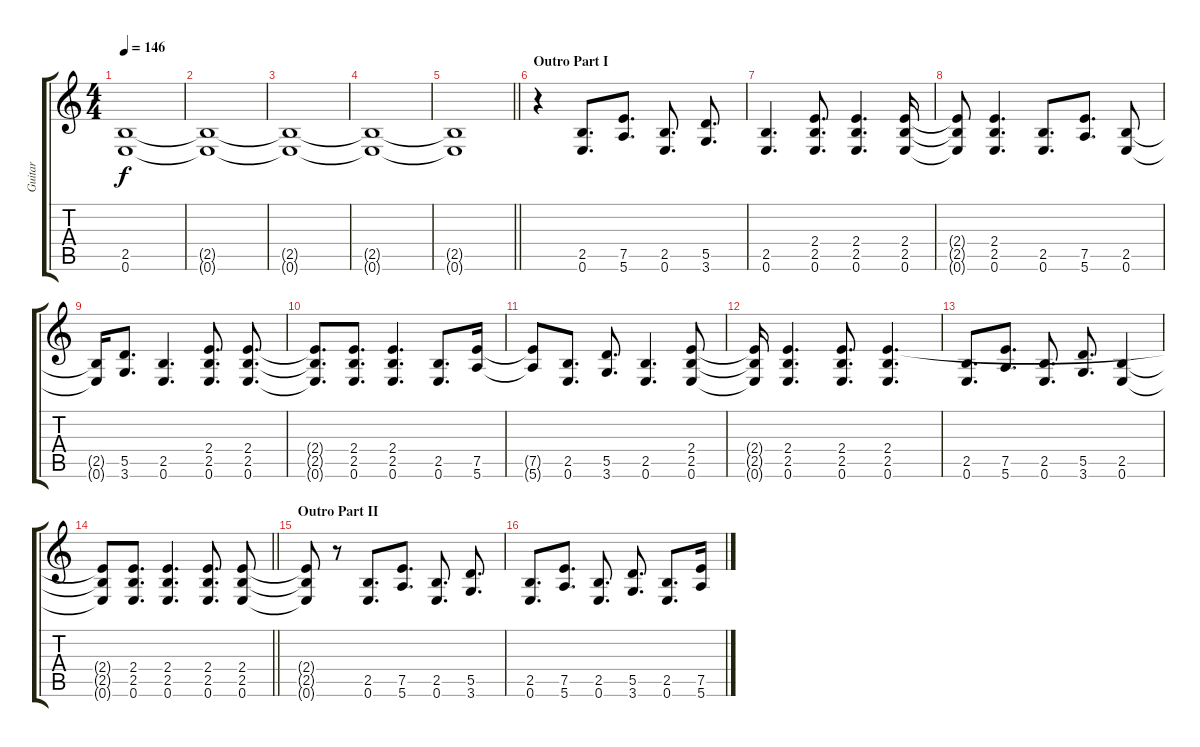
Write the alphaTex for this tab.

\track ("Guitar" "Guitar") {instrument distortionguitar}
\staff {score tabs}
\tuning (E4 B3 G3 D3 A2 E2) {hide}
\ts (4 4)
\tempo 146
\clef g2
\ks c
(2.5{t} 0.6{t}).1{dy f volume 4} |
(2.5{t} 0.6{t}).1 |
(2.5{t} 0.6{t}).1{volume 1} |
(2.5{t} 0.6{t}).1 |
\barLineRight lightlight
(2.5{t} 0.6{t}).1{volume 0} |
\section ("" "Outro Part I")
r.4{volume 12} (2.5 0.6).8{d} (7.5 5.6).8{d} (2.5 0.6).8{d} (5.5 3.6).8{d} |
(2.5 0.6).4{d} (2.4 2.5 0.6).8{d} (2.4 2.5 0.6).4{d} (2.4 2.5 0.6).16 |
(2.4{t} 2.5{t} 0.6{t}).8 (2.4 2.5 0.6).4{d} (2.5 0.6).8{d} (7.5 5.6).8{d} (2.5 0.6).8 |
(2.5{t} 0.6{t}).16 (5.5 3.6).8{d} (2.5 0.6).4{d} (2.4 2.5 0.6).8{d} (2.4 2.5 0.6).8{d} |
(2.4{t} 2.5{t} 0.6{t}).8{d} (2.4 2.5 0.6).8{d} (2.4 2.5 0.6).4{d} (2.5 0.6).8{d} (7.5 5.6).16 |
(7.5{t} 5.6{t}).8 (2.5 0.6).8{d} (5.5 3.6).8{d} (2.5 0.6).4{d} (2.4 2.5 0.6).8 |
(2.4{t} 2.5{t} 0.6{t}).16 (2.4 2.5 0.6).4{d} (2.4 2.5 0.6).8{d} (2.4 2.5 0.6).4{d} |
(2.5 0.6).8{d} (7.5 5.6).8{d} (2.5 0.6).8{d} (5.5 3.6).8{d} (2.5 0.6).4 |
\barLineRight lightlight
(2.4{t} 2.5{t} 0.6{t}).8 (2.4 2.5 0.6).8{d} (2.4 2.5 0.6).4{d} (2.4 2.5 0.6).8{d} (2.4 2.5 0.6).8 |
\section ("" "Outro Part II")
(2.4{t} 2.5{t} 0.6{t}).8 r.8 (2.5 0.6).8{d} (7.5 5.6).8{d} (2.5 0.6).8{d} (5.5 3.6).8{d} |
(2.5 0.6).8{d} (7.5 5.6).8{d} (2.5 0.6).8{d} (5.5 3.6).8{d} (2.5 0.6).8{d} (7.5 5.6).16
